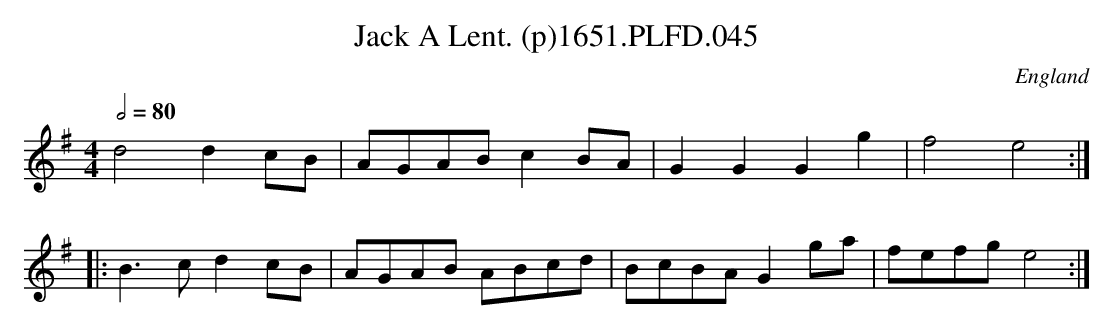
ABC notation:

X:1
T:Jack A Lent. (p)1651.PLFD.045
M:4/4
L:1/8
Q:1/2=80
O:England
K:G
d4 d2 cB|AGAB c2 BA| G2 G2 G2 g2| f4 e4 :|
|: B3 c d2 cB| AGAB ABcd| BcBA G2 ga| fefg e4:|
